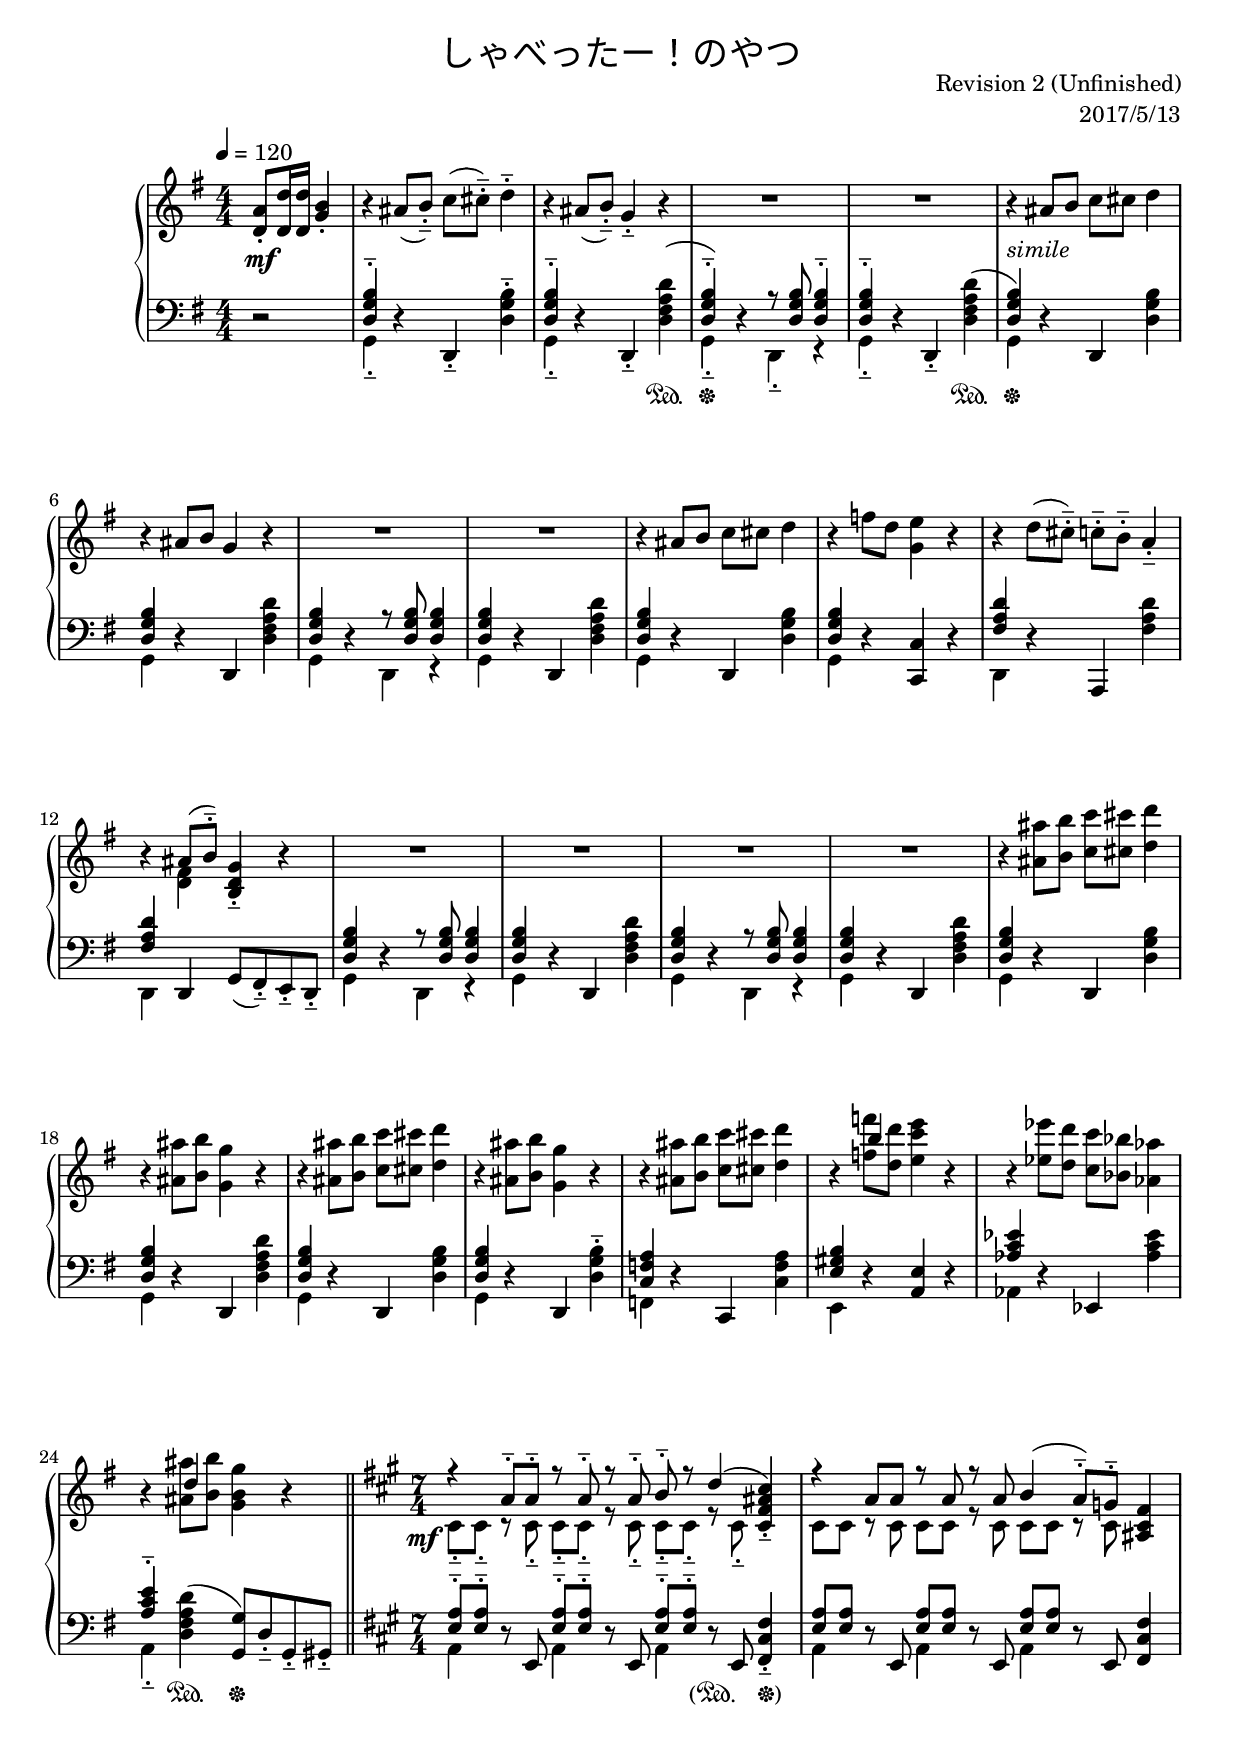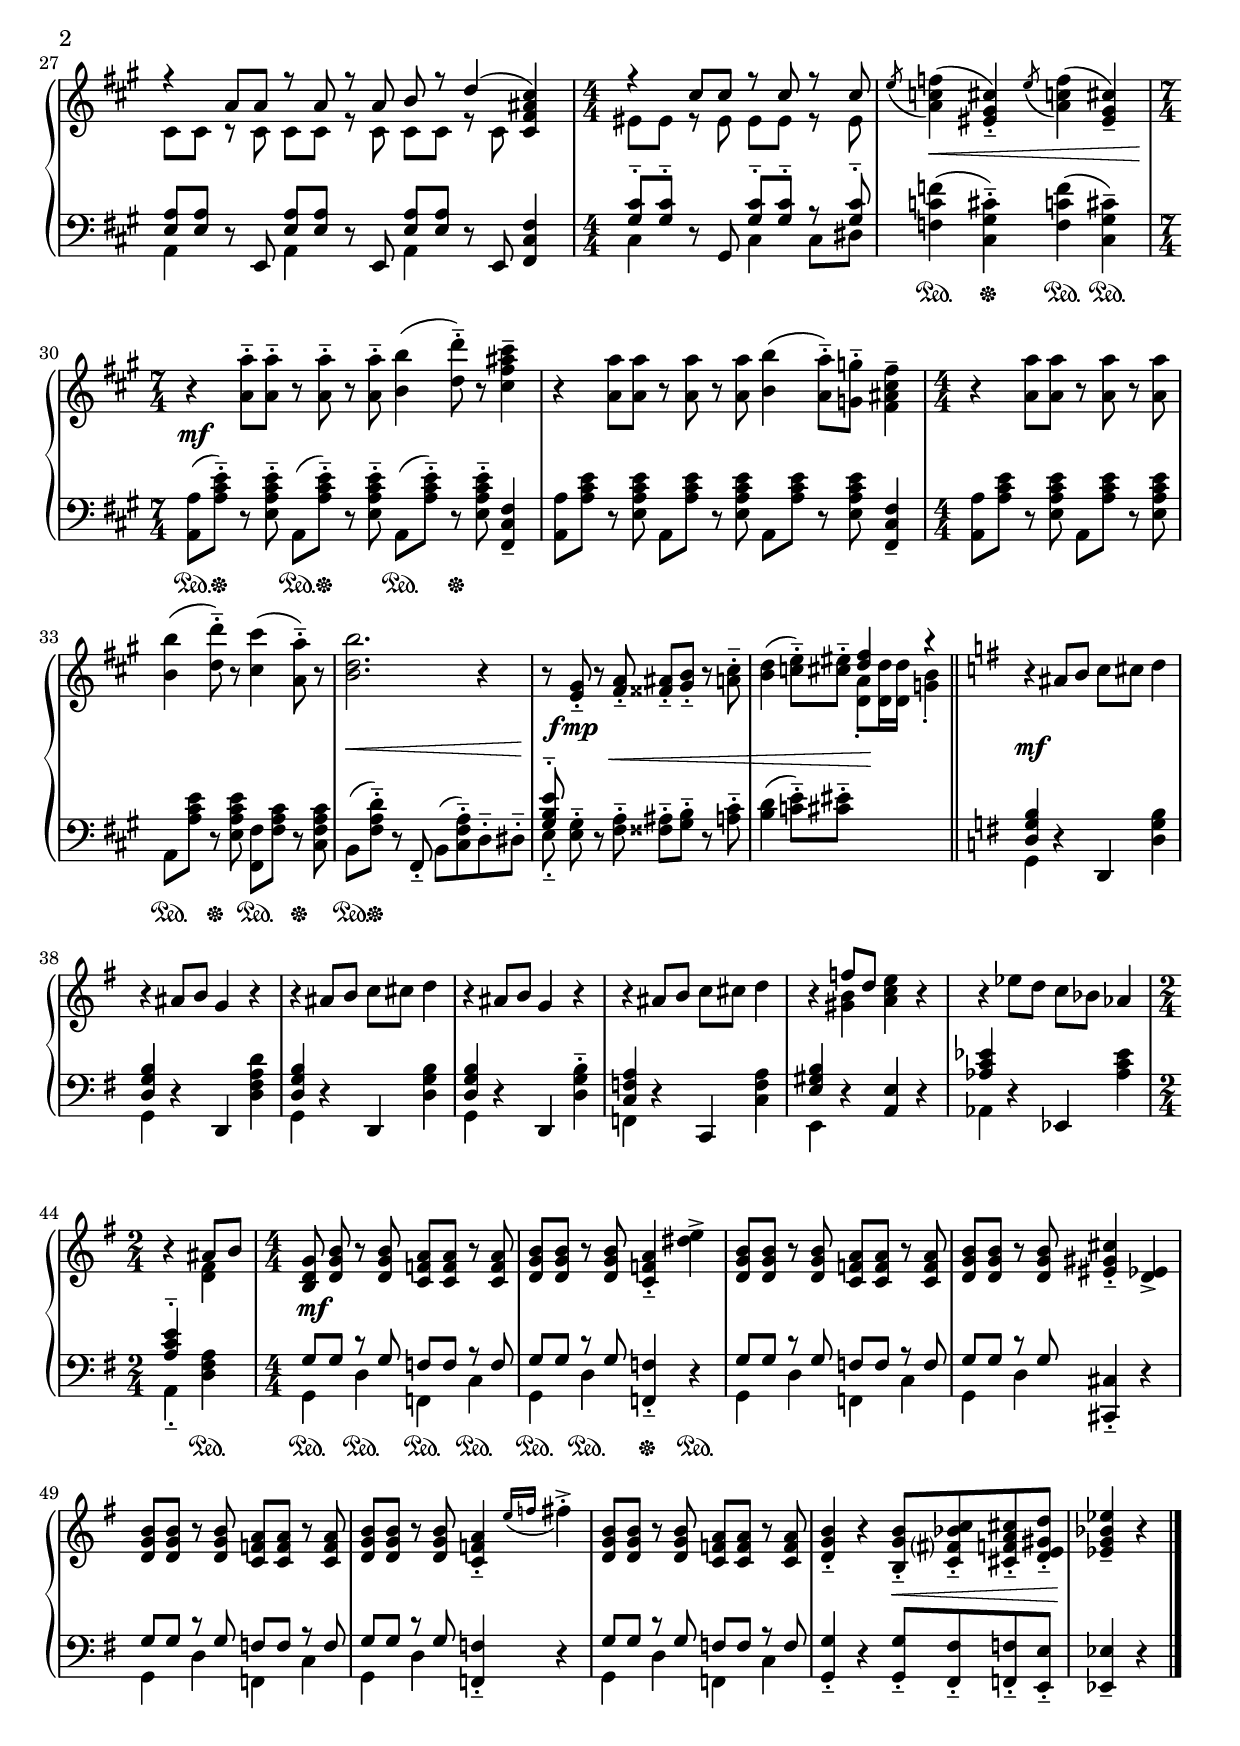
\version "2.19.24"

\include "stylesheet.ily"

cleft = \change Staff = "left"
cright = \change Staff = "right"

\header {
  title = "しゃべったー！のやつ"
  revision = "Revision 2 (Unfinished)"
  date = "2017/5/13"
}

\paper {
  page-count = 2
}

global = {
  \key g \major
  \time 4/4
  \tempo 4 = 120

  \partial 2 s2
  s1*24

  \bar "||"
  \time 7/4
  s4*7*3

  \time 4/4
  s1*2

  \time 7/4
  s4*7*2

  \time 4/4
  s1*5

  \bar "||"
  s1*7
  \time 2/4
  s2

  \time 4/4
  s1*8
  s2 \bar "|."
}

right = << \global \relative c' {
  \clef treble
  \partial 2 { <d a'>8-. <d d'>16 q <g b>4-. } |
  r4 ais8( b-.--) c( cis-.--) d4-.-- | r4 ais8( b-.--) g4-.-- r |
  R1*2 |
  r4 ais8 b c cis d4 | r4 ais8 b g4 r |
  R1*2 |
  r4 ais8 b c cis d4 | r4 f8 d <g, e'>4 r |
  r4 d'8( cis-.--) c-.-- b-.-- a4-.-- | r4 << { ais8( b-.--) } \\ { <d, fis>4 } >> <b d g>4-.-- r |

  R1*4 |

  r4 <ais' ais'>8 <b b'> <c c'> <cis cis'> <d d'>4 | r4 <ais ais'>8 <b b'> <g g'>4 r |
  r4 <ais ais'>8 <b b'> <c c'> <cis cis'> <d d'>4 | r4 <ais ais'>8 <b b'> <g g'>4 r |
  r4 <ais ais'>8 <b b'> <c c'> <cis cis'> <d d'>4 | r4 << { b'4 } \\ { <f f'>8 <d d'>  } >> <e c' e>4 r |
  r4 <ees ees'>8 <d d'> <c c'> <bes bes'> <aes aes'>4 | r4 << { d4 } \\ { <ais ais'>8 <b b'> } >> <g b g'>4 r |

  \key a \major
  << { \voiceOne r4 a8-.-- a-.-- r a-.-- r a-.-- b8-.-- r d4( } \new Voice { \voiceTwo cis,8-.-- cis-.-- r cis-.-- cis-.-- cis-.-- r cis-.-- cis-.-- cis-.-- r cis-.-- } >> \oneVoice <cis fis ais cis>4-.--)
  << { r4 a'8 a r a r a b4( a8-.--) g-.-- } \\ { cis,8 cis r cis cis cis r cis cis cis r cis } >> <ais cis fis>4
  << { \voiceOne r4 a'8 a r a r a b r d4( } \new Voice { \voiceTwo cis,8 cis r cis cis cis r cis cis cis r cis } >> <cis fis ais cis>4)
  << { r4 cis'8 cis r cis r cis } \\ { eis,8 eis r eis eis eis r eis } >> \oneVoice \acciaccatura e'8 <a, c f>4( <eis gis cis>-.--) \acciaccatura e'8 <a, c f>4( <eis gis cis>--) |

  r4 <a a'>8-.-- q-.-- r q-.-- r q-.-- <b b'>4( <d d'>8)-.-- r <cis fis ais cis>4--
  r4 <a a'>8 q r q r q <b b'>4( <a a'>8)-.-- <g g'>-.-- <fis ais cis fis>4-- |
  r4 <a a'>8 q r q r q <b b'>4( <d d'>8)-.-- r <cis cis'>4( <a a'>8-.--) r | <b d b'>2. r4 |
  r8 <e, gis>8-.-- r <fis a>-.-- <fisis ais>-.-- <gis b>-.-- r <a cis>-.-- | <b d>4( <c e>8-.--) <cis eis>-.-- \voiceOne <d fis>4 r |

  \key g \major
  \oneVoice r4 ais8 b c cis d4 | r ais8 b g4 r |
  r4 ais8 b c cis d4 | r ais8 b g4 r |
  r4 ais8 b c cis d4 | r << { f8 d } \\ { <gis, b>4 } >> <a c e>4 r |
  r4 ees'8 d c bes aes4 | r << { ais8 b } \\ { <d, fis>4 } >> |

  <b d g>8\noBeam <d g b> r q <c f a> q r q | <d g b> q r q <c f a>4-.-- <dis' e>4-> |
  <d, g b>8 <d g b> r q <c f a> q r q | <d g b> q r q <eis gis cis>4-.-- <d ees>-> |
  <d g b>8 <d g b> r q <c f a> q r q | <d g b> q r q <c f a>4-.-- \acciaccatura { e'16 f } fis4-.->
  <d, g b>8 <d g b> r q <c f a> q r q | <d g b>4-.-- r <b g' b>8-.-- <c fis? bes c>-.-- <cis f a cis>-.-- <d e gis d'>-.-- | <ees g bes ees>4-- r
           }
>>

left = << \global \relative c {
  \clef bass
  \partial 2 { r2 }
  << <d g b>4-.-- \\ g,4-.-- >> r d-.-- <d' g b>-.-- |
  << <d g b>4-.-- \\ g,4-.-- >> r d-.-- <d' fis a d>( |
  << { \voiceOne <d g b>4-.--) \oneVoice r4 \voiceOne r8 <d g b> q4-.-- } \new Voice { \voiceTwo g,4-.-- s4 d-.-- r } >>
  << <d' g b>4-.-- \\ g,4-.-- >> \oneVoice r d-.-- <d' fis a d>( |
  << { \voiceOne <d g b>4) } \new Voice { \voiceTwo g,4 } >> \oneVoice r d <d' g b> |
  << <d g b>4 \\ g,4 >> r d <d' fis a d> |
  << <d g b>4 \\ g,4 >> r << { r8 <d' g b> q4 } \\ { d,4 r } >>
  << <d' g b>4 \\ g,4 >> r d <d' fis a d> |
  << <d g b>4 \\ g,4 >> r d <d' g b> |
  << <d g b>4 \\ g,4 >> r <c, c'> r |
  << <fis' a d>4 \\ d,4 >> r a <fis'' a d> |
  << <fis a d>4 \\ d,4 >> d g8( fis)-.-- e-.-- d-.-- |

  << <d' g b>4 \\ g,4 >> r << { r8 <d' g b> q4 } \\ { d,4 r } >>
  << <d' g b>4 \\ g,4 >> r d <d' fis a d> |
  << <d g b>4 \\ g,4 >> r << { r8 <d' g b> q4 } \\ { d,4 r } >>
  << <d' g b>4 \\ g,4 >> r d <d' fis a d> |

  << <d g b>4 \\ g,4 >> r d <d' g b> |
  << <d g b>4 \\ g,4 >> r d <d' fis a d> |
  << <d g b>4 \\ g,4 >> r d <d' g b> |
  << <d g b>4 \\ g,4 >> r d <d' g b>-.-- |
  << <c f a>4 \\ f,4 >> r c <c' f a> |
  << <e gis b>4 \\ e,4 >> r <a e'> r |
  << <aes' c ees>4 \\ aes,4 >> r ees <aes' c ees> |
  << <a c e>4-.-- \\ a,4-.-- >> <d fis a d>( <g, g'>8) d'-.-- g,-.-- gis-.-- |

  \key a \major
  << { <e' a>8-.-- q-.-- } \\ { a,4 } >> r8 e << { <e' a>8-.-- q-.-- } \\ { a,4 } >> r8 e << { <e' a>8-.-- q-.-- } \\ { a,4 } >> r8 e <fis cis' fis>4-.-- |
  << { <e' a>8 q } \\ { a,4 } >> r8 e << { <e' a>8 q } \\ { a,4 } >> r8 e << { <e' a>8 q } \\ { a,4 } >> r8 e <fis cis' fis>4 |
  << { <e' a>8 q } \\ { a,4 } >> r8 e << { <e' a>8 q } \\ { a,4 } >> r8 e << { <e' a>8 q } \\ { a,4 } >> r8 e <fis cis' fis>4 |
  << { <gis' cis>8-.--[ q-.--] } \\ { cis,4 } >> r8 gis << { <gis' cis>8-.-- q-.-- r q-.-- } \\ { cis,4 cis8 dis } >> |
  <f c' f>4( <cis gis' cis>-.--) <f c' f>4( <cis gis' cis>--)

  <a a'>8( <a' cis e>-.--) r <e a cis e>-.-- a,8( <a' cis e>-.--) r <e a cis e>-.-- a,8( <a' cis e>-.--) r <e a cis e>-.-- <fis, cis' fis>4-- |
  <a a'>8 <a' cis e> r <e a cis e> a,8 <a' cis e> r <e a cis e> a,8 <a' cis e> r <e a cis e> <fis, cis' fis>4-- |
  <a a'>8 <a' cis e> r <e a cis e> a,8 <a' cis e> r <e a cis e> |
  a,8 <a' cis e> r <e a cis e> <fis, fis'>8 <fis' a cis> r <cis fis a cis> |
  b( <fis' a d>)-.-- r fis,-.-- b( <cis fis a>)-.-- d-.-- dis-.-- |
  << <gis b e>8-.-- \\ e-.-- >> <e gis>-.-- r <fis a>-.-- <fisis ais>-.-- <gis b>-.-- r <a cis>-.-- | <b d>4( <c e>8-.--) <cis eis>-.-- \cright \voiceTwo <d a'>8-. <d d'>16 q <g b>4-.

  \cleft \oneVoice
  \key g \major
  << <d, g b>4 \\ g,4 >> r d <d' g b> |
  << <d g b>4 \\ g,4 >> r d <d' fis a d> |
  << <d g b>4 \\ g,4 >> r d <d' g b> |
  << <d g b>4 \\ g,4 >> r d <d' g b>-.-- |
  << <c f a>4 \\ f,4 >> r c <c' f a> |
  << <e gis b>4 \\ e,4 >> r <a e'> r |
  << <aes' c ees>4 \\ aes,4 >> r ees <aes' c ees> |
  << <a c e>4-.-- \\ a,4-.-- >> <d fis a> |

  << { g8 g r g f f r f | g g r g } \\ { g,4 d' f, c' | g d' } >> <f, f'>4-.-- r |
  << { g'8 g r g f f r f | g g r g } \\ { g,4 d' f, c' | g d' } >> <cis, cis'>4-.-- r |
  << { g''8 g r g f f r f | g g r g } \\ { g,4 d' f, c' | g d' } >> <f, f'>4-.-- r |
  << { g'8 g r g f f r f } \\ { g,4 d' f, c' } >> <g g'>4-.-- r <g g'>8-.-- <fis fis'>-.-- <f f'>-.-- <e e'>-.-- | <ees ees'>4-- r
          }
>>

dynamics = {
  \partial 2 s2\mf
  s1*4
  s1^\markup \italic "simile" s1*7
  s1*4
  s1*8

  s4*7-\offset X-offset -3 \mf s4*7*2
  s1 s1\<
  s4*7\mf s4*7
  s1 s s-\offset Y-offset -2 \< s8\f s\mp-\offset Y-offset -3 \< s2. s2 s2\!
  s1-\offset Y-offset -2 \mf s1*6 s2
  s1\mf s1*6 s2 s2\< s2\!
}

pedal = {
  \partial 2 s2
  s1 s2. s4\sustainOn
  s1\sustainOff s2. s4\sustainOn
  s1*12\sustainOff
  s1*7
  s4 s\sustainOn s\sustainOff s
  s1 s4
    \once \override Dynamics.SustainPedal.stencil =
  	#(lambda (grob) (grob-interpret-markup grob
  	(markup #:concat ( "(" #:musicglyph "pedal.Ped" "."))))
  s\sustainOn
    \once \override Dynamics.SustainPedal.stencil =
  	#(lambda (grob) (grob-interpret-markup grob
  	(markup #:concat ( "  " #:musicglyph "pedal.*" ")" ))))
  s\sustainOff

  s4*7*2
  s1 s4\sustainOn s\sustainOff s\sustainOn s\sustainOn
  s8\sustainOn s\sustainOff s4 s8\sustainOn s\sustainOff s4 s8\sustainOn s s\sustainOff s s4
  s4*7
  s1 s4\sustainOn s\sustainOff s\sustainOn s\sustainOff
  s8\sustainOn s\sustainOff s2.
  s1*2
  s1*7
  s4 s\sustainOn
  s4\sustainOn s\sustainOn s\sustainOn s\sustainOn s\sustainOn s\sustainOn s\sustainOff s\sustainOn
}

\score {
  <<
    \new PianoStaff <<
      \new Staff = "right" \right
      \new PianoDynamics = "dynamics" \dynamics
      \new Staff = "left" \left
      \new PianoPedal = "pedal" \pedal
    >>
  >>
  \layout {}
  \midi {}
}